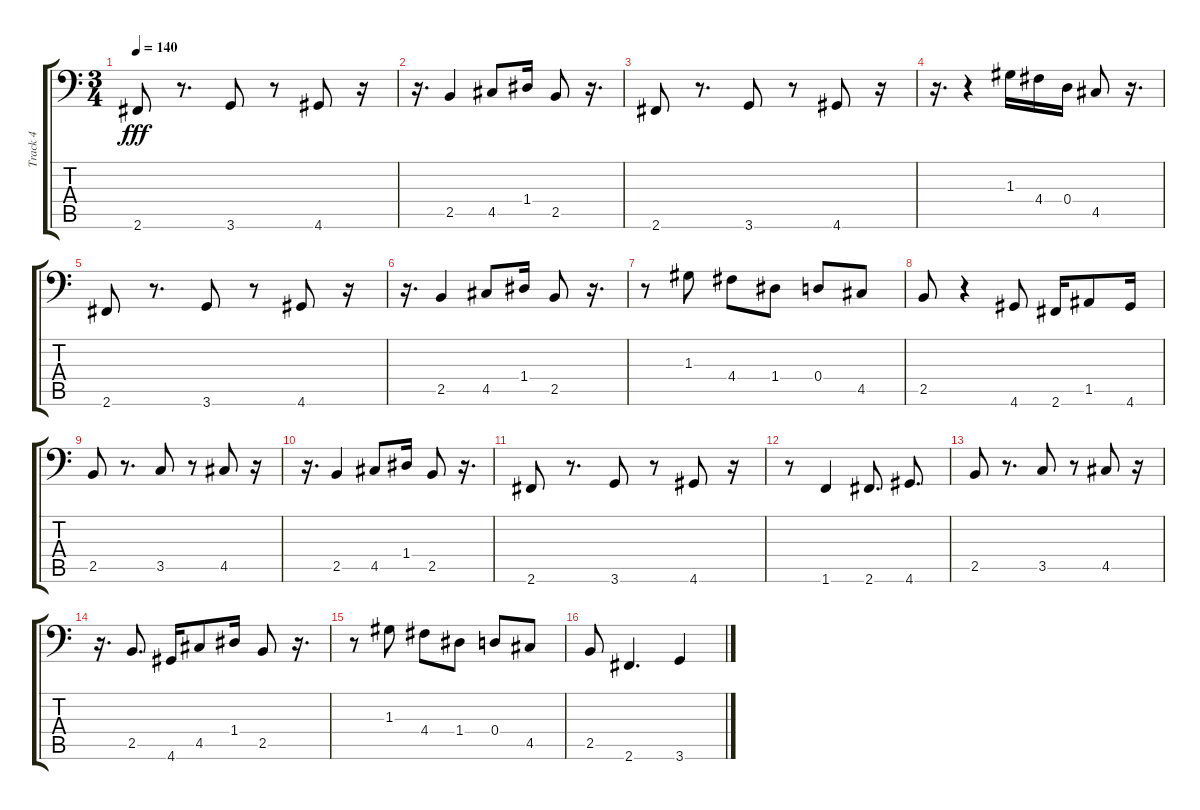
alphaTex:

\track ("Track 4" "Track 4") {instrument electricbassfinger}
\staff {score tabs}
\tuning (E4 B3 G2 D2 A1 E1) {hide}
\ts (3 4)
\tempo 140
\clef f4
\ks c
2.6.8{dy fff} r.8{d} 3.6.8 r.8 4.6.8 r.16 |
r.16{d} 2.5.4 4.5.8 1.4.16 2.5.8 r.16{d} |
2.6.8 r.8{d} 3.6.8 r.8 4.6.8 r.16 |
r.16{d} r.4 1.3.16 4.4.16 0.4.16 4.5.8 r.16{d} |
2.6.8 r.8{d} 3.6.8 r.8 4.6.8 r.16 |
r.16{d} 2.5.4 4.5.8 1.4.16 2.5.8 r.16{d} |
r.8 1.3.8 4.4.8 1.4.8 0.4.8 4.5.8 |
2.5.8 r.4 4.6.8 2.6.16 1.5.8 4.6.16 |
2.5.8 r.8{d} 3.5.8 r.8 4.5.8 r.16 |
r.16{d} 2.5.4 4.5.8 1.4.16 2.5.8 r.16{d} |
2.6.8 r.8{d} 3.6.8 r.8 4.6.8 r.16 |
r.8 1.6.4 2.6.8{d} 4.6.8{d} |
2.5.8 r.8{d} 3.5.8 r.8 4.5.8 r.16 |
r.16{d} 2.5.8{d} 4.6.16 4.5.8 1.4.16 2.5.8 r.16{d} |
r.8 1.3.8 4.4.8 1.4.8 0.4.8 4.5.8 |
2.5.8 2.6.4{d} 3.6.4
